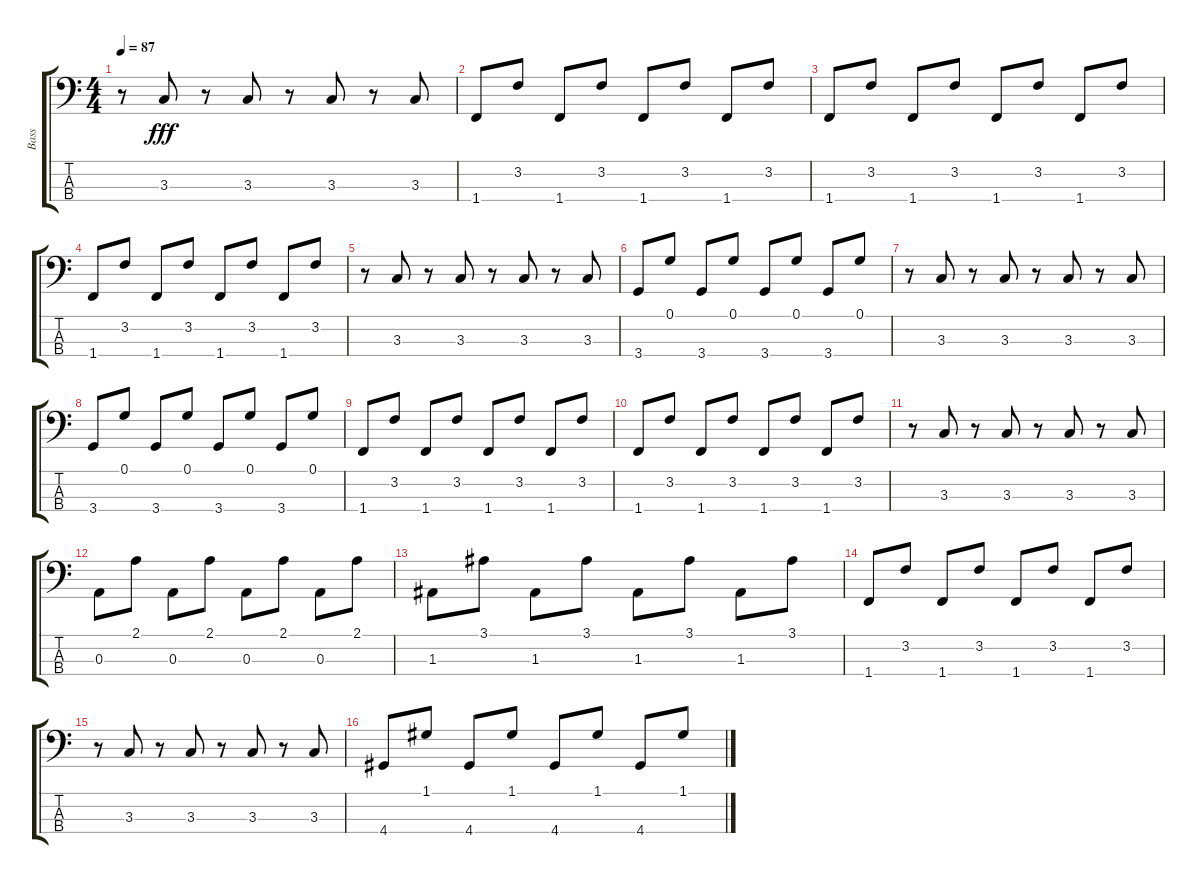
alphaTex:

\track ("Bass" "Bass") {instrument synthbass1}
\staff {score tabs}
\tuning (G2 D2 A1 E1) {hide}
\ts (4 4)
\tempo 87
\clef f4
\ks c
r.8{dy fff} 3.3.8 r.8 3.3.8 r.8 3.3.8 r.8 3.3.8 |
1.4.8 3.2.8 1.4.8 3.2.8 1.4.8 3.2.8 1.4.8 3.2.8 |
1.4.8 3.2.8 1.4.8 3.2.8 1.4.8 3.2.8 1.4.8 3.2.8 |
1.4.8 3.2.8 1.4.8 3.2.8 1.4.8 3.2.8 1.4.8 3.2.8 |
r.8 3.3.8 r.8 3.3.8 r.8 3.3.8 r.8 3.3.8 |
3.4.8 0.1.8 3.4.8 0.1.8 3.4.8 0.1.8 3.4.8 0.1.8 |
r.8 3.3.8 r.8 3.3.8 r.8 3.3.8 r.8 3.3.8 |
3.4.8 0.1.8 3.4.8 0.1.8 3.4.8 0.1.8 3.4.8 0.1.8 |
1.4.8 3.2.8 1.4.8 3.2.8 1.4.8 3.2.8 1.4.8 3.2.8 |
1.4.8 3.2.8 1.4.8 3.2.8 1.4.8 3.2.8 1.4.8 3.2.8 |
r.8 3.3.8 r.8 3.3.8 r.8 3.3.8 r.8 3.3.8 |
0.3.8 2.1.8 0.3.8 2.1.8 0.3.8 2.1.8 0.3.8 2.1.8 |
1.3.8 3.1.8 1.3.8 3.1.8 1.3.8 3.1.8 1.3.8 3.1.8 |
1.4.8 3.2.8 1.4.8 3.2.8 1.4.8 3.2.8 1.4.8 3.2.8 |
r.8 3.3.8 r.8 3.3.8 r.8 3.3.8 r.8 3.3.8 |
4.4.8 1.1.8 4.4.8 1.1.8 4.4.8 1.1.8 4.4.8 1.1.8
